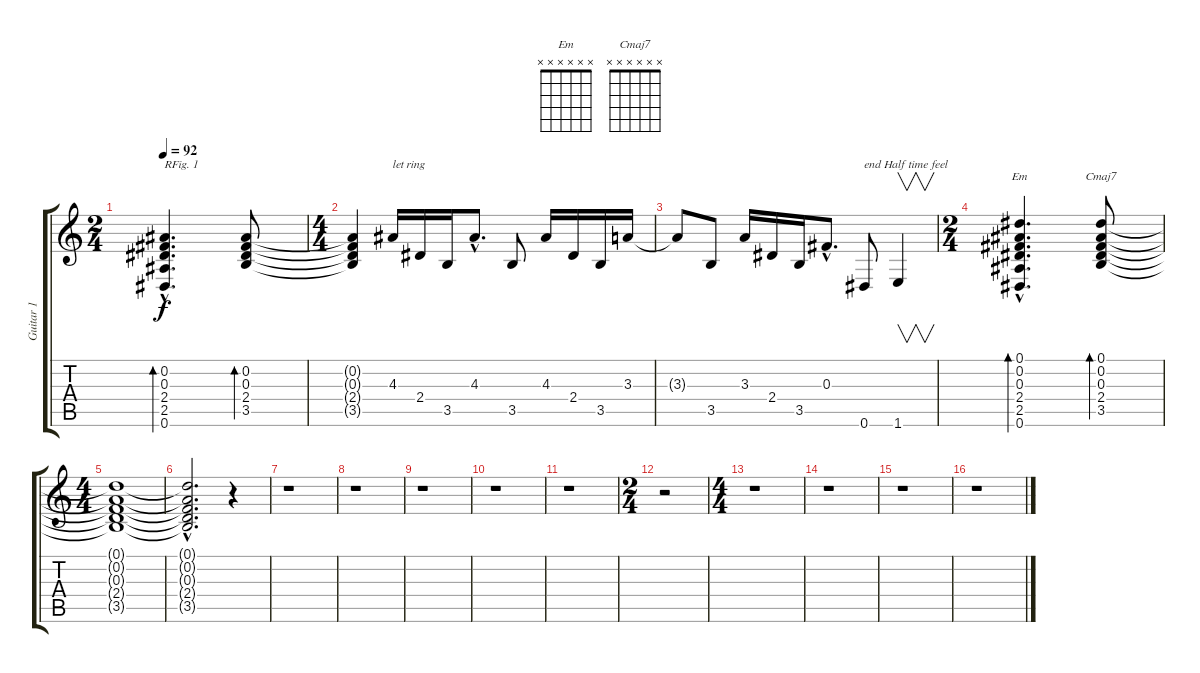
\track ("Guitar 1" "Guitar 1") {instrument electricguitarclean}
\staff {score tabs}
\tuning (Eb4 Bb3 Gb3 Db3 Ab2 Eb2) {hide}
\chord ("Em" x x x x x x) {firstfret 0}
\chord ("Cmaj7" x x x x x x) {firstfret 0}
\ts (2 4)
\tempo 92
\clef g2
\ks c
(0.2{hac} 0.3{hac} 2.4{hac} 2.5{hac} 0.6{hac}).4{d bd 60 txt "RFig. 1" dy f} (0.2 0.3 2.4 3.5).8{bd 60} |
\ts (4 4)
(0.2{t} 0.3{t} 2.4{t} 3.5{t}).4 4.3.16{txt "let ring"} 2.4.16 3.5.16 4.3{hac}.8{d} 3.5.8 4.3.16 2.4.16 3.5.16 3.3.16 |
3.3{t}.8 3.5.8 3.3.16 2.4.16 3.5.16 0.3{hac}.8{d} 0.6.8{txt "end Half time feel"} 1.6.4{v} |
\ts (2 4)
(0.1{hac} 0.2{hac} 0.3{hac} 2.4{hac} 2.5{hac} 0.6{hac}).4{d bd 60 ch "Em"} (0.1 0.2 0.3 2.4 3.5).8{bd 60 ch "Cmaj7"} |
\ts (4 4)
(0.1{t} 0.2{t} 0.3{t} 2.4{t} 3.5{t}).1 |
(0.1{hac t} 0.2{hac t} 0.3{hac t} 2.4{hac t} 3.5{hac t}).2{d} r.4 |
r.1 |
r.1 |
r.1 |
r.1 |
r.1 |
\ts (2 4)
r.2 |
\ts (4 4)
r.1 |
r.1 |
r.1 |
r.1
